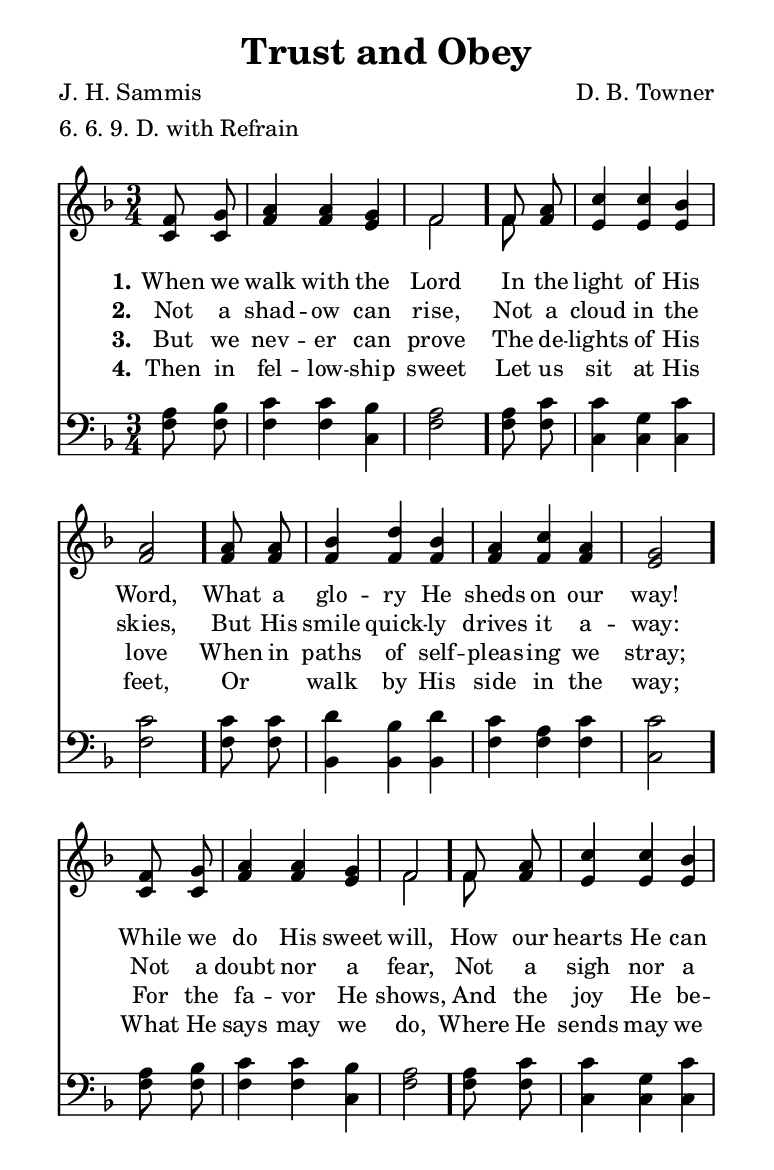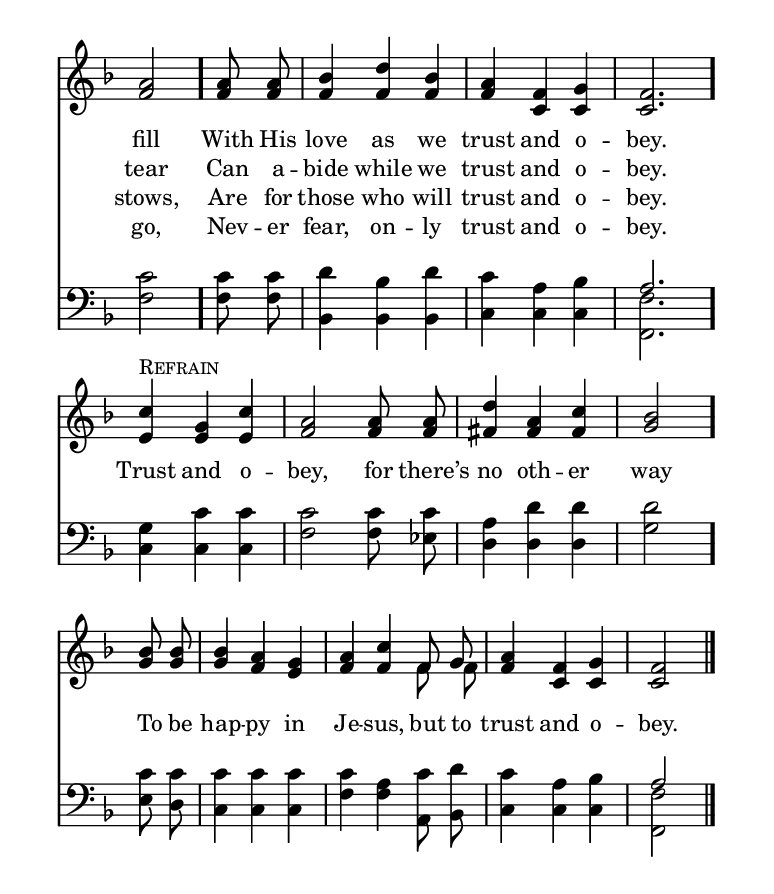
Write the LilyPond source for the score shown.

\include "common/global.ily"
\paper {
  \include "common/paper.ily"
  system-count = #(cond (is-eogsized 5) (#t #f))
}

\header{
  hymnnumber = "201"
  title = "Trust and Obey"
  tunename = ""
  meter = "6. 6. 9. D. with Refrain"
  poet = "J. H. Sammis"
  composer = "D. B. Towner"
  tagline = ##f
}

global = {
  \include "common/overrides.ily"
  \override Staff.TimeSignature.style = #'numbered
  \time 3/4
  \override Score.MetronomeMark.transparent = ##t % hide all fermata changes too
  \tempo 4=90
  \key f \major
  \partial 4
  \autoBeamOff
}

patternA = { c8 c | c4 c c | c2 }

notesSoprano = {
\global
\relative c' {

  \changePitch \patternA { f g | a a g | f }
  \changePitch \patternA { f a | c c bes | a } \eogbreak
  a8 a8 | bes4 d bes | a c a | g2
  \changePitch \patternA { f g | a a g | f } \eogbreak
  \changePitch \patternA { f a | c c bes | a }
  a8 a8 | bes4 d bes | a f g | f2. \break % verified in both eogsized and letter

  << s^\markup { \small \caps "Refrain" }
  { c'4 g c | a2 } >>
  \changePitch \patternA { a a | d a c | bes } \eogbreak
  bes8 bes | bes4 a g | a c
  \changePitch \patternA { f,8 g | a4 f g | f2 }

  \bar "|."

}
}

notesAlto = {
\global
\relative e' {

  \changePitch \patternA { c c | f f e | f }
  \changePitch \patternA { f f | e e e | f }
  f8 f | f4 f f | f f f | e2
  \changePitch \patternA { c c | f f e | f }
  \changePitch \patternA { f f | e e e | f }
  f8 f | f4 f f | f c c | c2.

  e4 e e | f2
  \changePitch \patternA { f8 f | fis4 fis fis | g }
  g8 g | g4 f e | f f
  \changePitch \patternA { f f | f c c | c }

}
}

notesTenor = {
\global
\relative a {

  \changePitch \patternA { a bes | c c bes | a }
  \changePitch \patternA { a c | c g c | c }
  c8 c d4 bes d | c a c | c2
  \changePitch \patternA { a bes | c c bes | a }
  \changePitch \patternA { a c | c g c | c }
  c8 c | d4 bes d | c a bes | a2.

  g4 c c | c2
  \changePitch \patternA { c c | a d d | d }
  c8 c | c4 c c | c a
  \changePitch \patternA { c d | c a bes | a }

}
}

notesBass = {
\global
\relative f {

  \changePitch \patternA { f f | f f c | f }
  \changePitch \patternA { f f | c c c | f }
  f8 f | bes,4 bes bes | f' f f | c2
  \changePitch \patternA { f f | f f c | f }
  \changePitch \patternA { f f | c c c | f }
  f8 f | bes,4 bes bes | c c c | << f2. f, >>

  c'4 c c | f2
  \changePitch \patternA { f ees | d d d | g }
  e8 d | c4 c c | f4 f
  a,8 bes | c4 c c | << f2 f, >>

}
}

Refrain = \lyricmode {

Trust and o -- bey, for there’s no oth -- er way \bar "."
To be hap -- py in Je -- sus, but to trust and o -- bey. \bar "."

}

wordsA = \lyricmode {
\set stanza = "1."

When we walk with the Lord \bar "."
In the light of His Word, \bar "."
What a glo -- ry He sheds on our way! \bar "."
While we do His sweet will, \bar "."
How our hearts He can fill \bar "."
With His love as we trust and o -- bey. \bar "."

}

wordsB = \lyricmode {
\set stanza = "2."

Not a shad -- ow can rise,
Not a cloud in the skies,
But His smile quick -- ly drives it a -- way:
Not a doubt nor a fear,
Not a sigh nor a tear
Can a -- bide while we trust and o -- bey.

\Refrain

}

wordsC = \lyricmode {
\set stanza = "3."

But we nev -- er can prove
The de -- lights of His love
When in paths of self -- pleas -- ing we stray;
For the fa -- vor He shows,
And the joy He be -- stows,
Are for those who will trust and o -- bey.

}

wordsD = \lyricmode {
\set stanza = "4."

Then in fel -- low -- ship sweet
Let us sit at His feet,
Or _ walk by His side in the way;
What He says may we do,
Where He sends may we go,
Nev -- er fear, on -- ly trust and o -- bey.

}

\score {
  \context ChoirStaff <<
    \context Staff = upper <<
      \set Staff.autoBeaming = ##f
      \set ChoirStaff.systemStartDelimiter = #'SystemStartBar
      \set ChoirStaff.printPartCombineTexts = ##f
      \partcombine #'(2 . 11) \notesSoprano \notesAlto
      \context NullVoice = sopranos { \voiceOne << \notesSoprano >> }
      \context Lyrics = one   \lyricsto sopranos \wordsA
      \context Lyrics = two   \lyricsto sopranos \wordsB
      \context Lyrics = three \lyricsto sopranos \wordsC
      \context Lyrics = four  \lyricsto sopranos \wordsD
    >>
    \context Staff = men <<
      \set Staff.autoBeaming = ##f
      \clef bass
      \set ChoirStaff.printPartCombineTexts = ##f
      \partcombine #'(2 . 11) \notesTenor \notesBass
    >>
  >>
  \layout {
    \include "common/layout.ily"
  }
  #(cond ((ly:get-option 'eog-midi-permitted) #{ \midi{
    \include "common/midi.ily"
  } #}))
}

\version "2.19.49"  % necessary for upgrading to future LilyPond versions.

% vi:set et ts=2 sw=2 ai nocindent syntax=lilypond:
